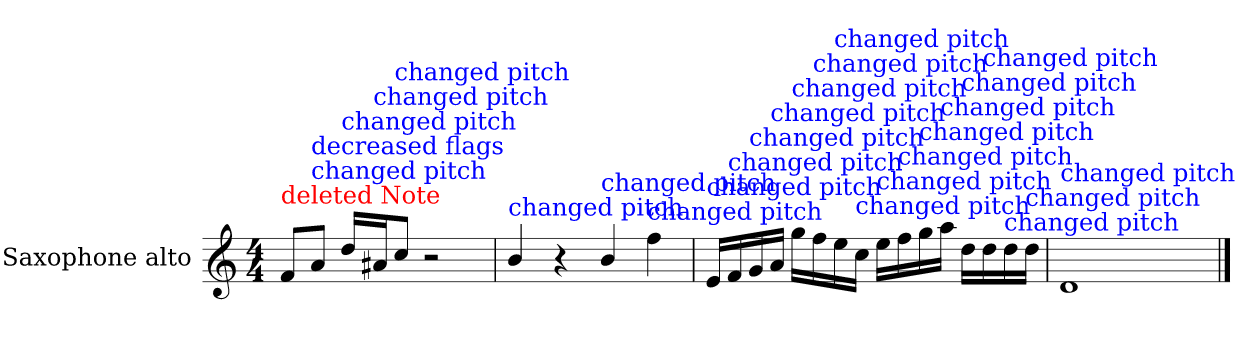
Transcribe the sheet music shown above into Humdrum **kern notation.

**kern
*part1
*staff1
*I"Saxophone alto
*I'Sax. A.
*clefG2
*ITrd5c9
*k[b-e-a-]
*M4/4
=1
!LO:TX:color=#FF0000:t=deleted Note
8A-i/L
!LO:TX:color=#0000FF:t=changed pitch
!LO:TX:color=#0000FF:t=decreased flags
8ci/J
!LO:TX:color=#0000FF:t=changed pitch
16fj/LL
!LO:TX:color=#0000FF:t=changed pitch
16c#Xj/J
!LO:TX:color=#0000FF:t=changed pitch
8e-j/J
2r
=2
!LO:TX:color=#0000FF:t=changed pitch
4dj/
4r
!LO:TX:color=#0000FF:t=changed pitch
4dj/
!LO:TX:color=#0000FF:t=changed pitch
4a-j\
=3
!LO:TX:color=#0000FF:t=changed pitch
16Gj/LL
!LO:TX:color=#0000FF:t=changed pitch
16A-j/
!LO:TX:color=#0000FF:t=changed pitch
16B-j/
!LO:TX:color=#0000FF:t=changed pitch
16cj/JJ
!LO:TX:color=#0000FF:t=changed pitch
16b-j\LL
!LO:TX:color=#0000FF:t=changed pitch
16a-j\
!LO:TX:color=#0000FF:t=changed pitch
16gj\
!LO:TX:color=#0000FF:t=changed pitch
16e-j\JJ
!LO:TX:color=#0000FF:t=changed pitch
16gj\LL
!LO:TX:color=#0000FF:t=changed pitch
16a-j\
!LO:TX:color=#0000FF:t=changed pitch
16b-j\
!LO:TX:color=#0000FF:t=changed pitch
16ccj\JJ
!LO:TX:color=#0000FF:t=changed pitch
16fj\LL
!LO:TX:color=#0000FF:t=changed pitch
16fj\
!LO:TX:color=#0000FF:t=changed pitch
16fj\
!LO:TX:color=#0000FF:t=changed pitch
16fj\JJ
=4
!LO:TX:color=#0000FF:t=changed pitch
1Fj
==
*-
